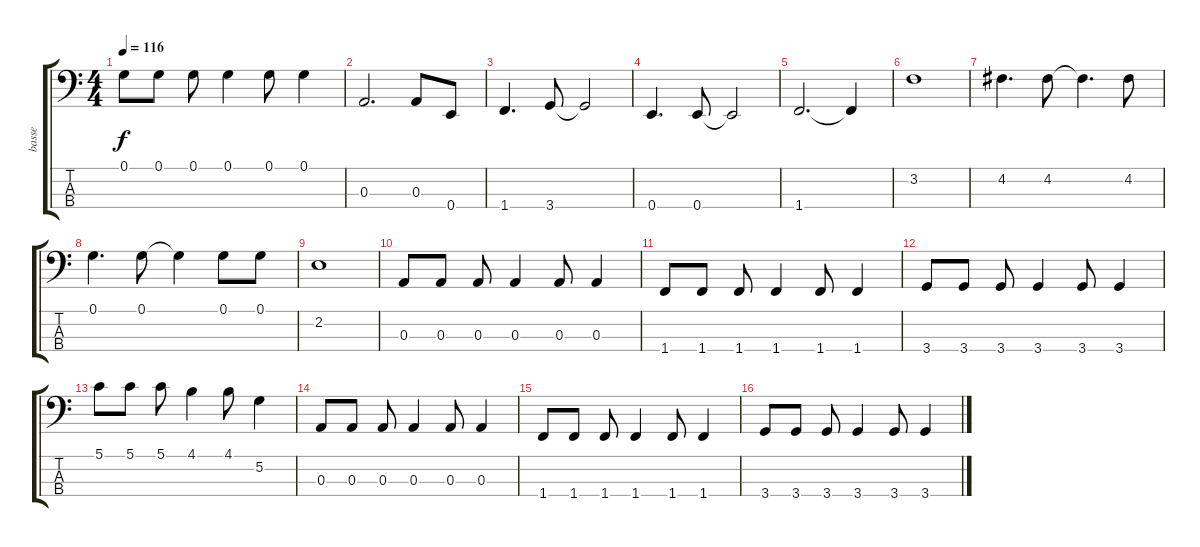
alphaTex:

\track ("basse" "basse") {instrument electricbassfinger}
\staff {score tabs}
\tuning (G2 D2 A1 E1) {hide}
\ts (4 4)
\tempo 116
\clef f4
\ks c
0.1.8{dy f} 0.1.8 0.1.8 0.1.4 0.1.8 0.1.4 |
0.3.2{d} 0.3.8 0.4.8 |
1.4.4{d} 3.4.8 3.4{t}.2 |
0.4.4{d} 0.4.8 0.4{t}.2 |
1.4.2{d} 1.4{t}.4 |
3.2.1 |
4.2.4{d} 4.2.8 4.2{t}.4{d} 4.2.8 |
0.1.4{d} 0.1.8 0.1{t}.4 0.1.8 0.1.8 |
2.2.1 |
0.3.8 0.3.8 0.3.8 0.3.4 0.3.8 0.3.4 |
1.4.8 1.4.8 1.4.8 1.4.4 1.4.8 1.4.4 |
3.4.8 3.4.8 3.4.8 3.4.4 3.4.8 3.4.4 |
5.1.8 5.1.8 5.1.8 4.1.4 4.1.8 5.2.4 |
0.3.8 0.3.8 0.3.8 0.3.4 0.3.8 0.3.4 |
1.4.8 1.4.8 1.4.8 1.4.4 1.4.8 1.4.4 |
3.4.8 3.4.8 3.4.8 3.4.4 3.4.8 3.4.4
